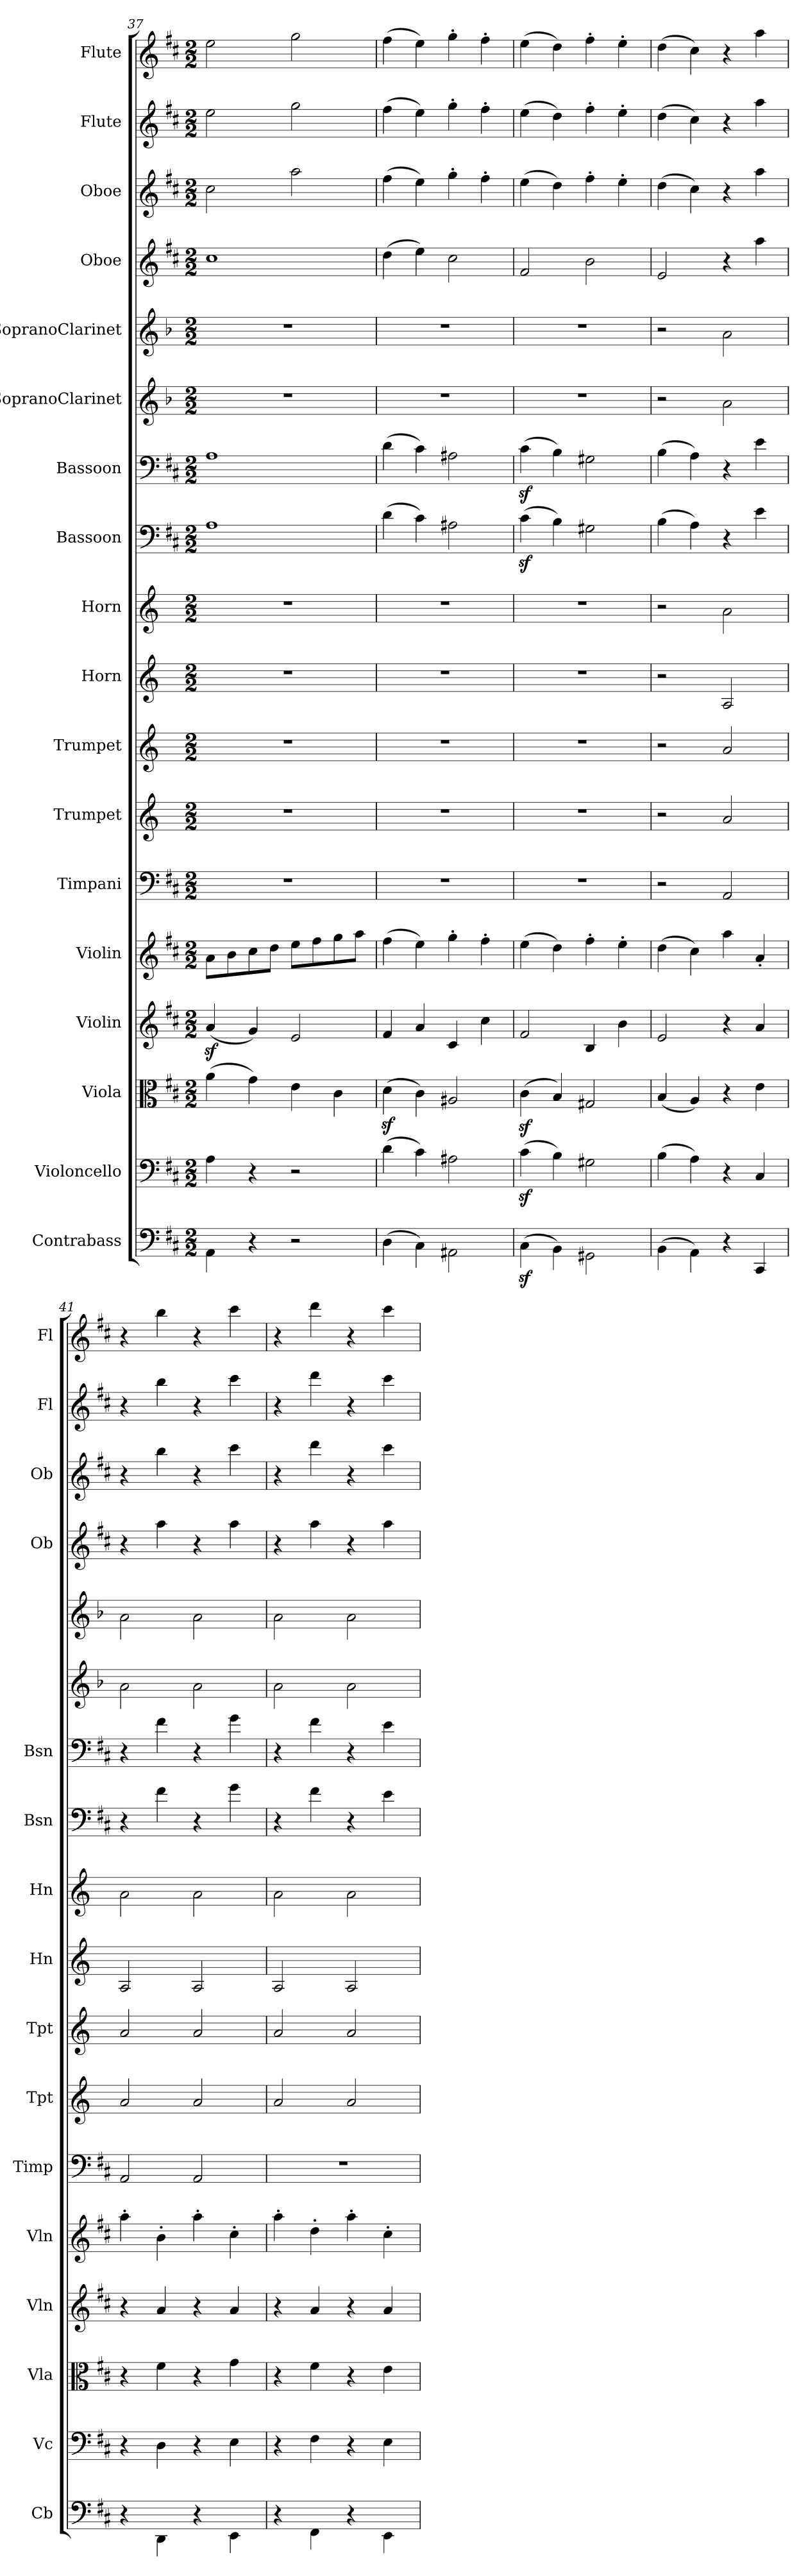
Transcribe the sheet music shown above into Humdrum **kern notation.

**kern	**kern	**kern	**kern	**kern	**kern	**kern	**kern	**kern	**kern	**kern	**kern	**kern	**kern	**kern	**kern	**kern	**kern
*part18	*part17	*part16	*part15	*part14	*part13	*part12	*part11	*part10	*part9	*part8	*part7	*part6	*part5	*part4	*part3	*part2	*part1
*staff18	*staff17	*staff16	*staff15	*staff14	*staff13	*staff12	*staff11	*staff10	*staff9	*staff8	*staff7	*staff6	*staff5	*staff4	*staff3	*staff2	*staff1
*I"Contrabass	*I"Violoncello	*I"Viola	*I"Violin	*I"Violin	*I"Timpani	*I"Trumpet	*I"Trumpet	*I"Horn	*I"Horn	*I"Bassoon	*I"Bassoon	*I"SopranoClarinet	*I"SopranoClarinet	*I"Oboe	*I"Oboe	*I"Flute	*I"Flute
*I'Cb	*I'Vc	*I'Vla	*I'Vln	*I'Vln	*I'Timp	*I'Tpt	*I'Tpt	*I'Hn	*I'Hn	*I'Bsn	*I'Bsn	*	*	*I'Ob	*I'Ob	*I'Fl	*I'Fl
*clefF4	*clefF4	*clefC3	*clefG2	*clefG2	*clefF4	*clefG2	*clefG2	*clefG2	*clefG2	*clefF4	*clefF4	*clefG2	*clefG2	*clefG2	*clefG2	*clefG2	*clefG2
*k[f#c#]	*k[f#c#]	*k[f#c#]	*k[f#c#]	*k[f#c#]	*k[f#c#]	*k[]	*k[]	*k[]	*k[]	*k[f#c#]	*k[f#c#]	*k[b-]	*k[b-]	*k[f#c#]	*k[f#c#]	*k[f#c#]	*k[f#c#]
*M2/2	*M2/2	*M2/2	*M2/2	*M2/2	*M2/2	*M2/2	*M2/2	*M2/2	*M2/2	*M2/2	*M2/2	*M2/2	*M2/2	*M2/2	*M2/2	*M2/2	*M2/2
=37	=37	=37	=37	=37	=37	=37	=37	=37	=37	=37	=37	=37	=37	=37	=37	=37	=37
4AA\	4A\	(4a\	(4az/	8a\L	1r	1r	1r	1r	1r	1A\	1A\	1r	1r	1cc#\	2cc#\	2ee\	2ee\
.	.	.	.	8b\	.	.	.	.	.	.	.	.	.	.	.	.	.
4r	4r	4g\)	4g/)	8cc#\	.	.	.	.	.	.	.	.	.	.	.	.	.
.	.	.	.	8dd\J	.	.	.	.	.	.	.	.	.	.	.	.	.
2r	2r	4e\	2e/	8ee\L	.	.	.	.	.	.	.	.	.	.	2aa\	2gg\	2gg\
.	.	.	.	8ff#\	.	.	.	.	.	.	.	.	.	.	.	.	.
.	.	4c#\	.	8gg\	.	.	.	.	.	.	.	.	.	.	.	.	.
.	.	.	.	8aa\J	.	.	.	.	.	.	.	.	.	.	.	.	.
=38	=38	=38	=38	=38	=38	=38	=38	=38	=38	=38	=38	=38	=38	=38	=38	=38	=38
(4D\	(4d\	(4dz\	4f#/	(4ff#\	1r	1r	1r	1r	1r	(4d\	(4d\	1r	1r	(4dd\	(4ff#\	(4ff#\	(4ff#\
4C#\)	4c#\)	4c#\)	4a/	4ee\)	.	.	.	.	.	4c#\)	4c#\)	.	.	4ee\)	4ee\)	4ee\)	4ee\)
2AA#X\	2A#X\	2A#X/	4c#/	4gg'\	.	.	.	.	.	2A#X\	2A#X\	.	.	2cc#\	4gg'\	4gg'\	4gg'\
.	.	.	4cc#\	4ff#'\	.	.	.	.	.	.	.	.	.	.	4ff#'\	4ff#'\	4ff#'\
=39	=39	=39	=39	=39	=39	=39	=39	=39	=39	=39	=39	=39	=39	=39	=39	=39	=39
(4C#z\	(4c#z\	(4c#z\	2f#/	(4ee\	1r	1r	1r	1r	1r	(4c#z\	(4c#z\	1r	1r	2f#/	(4ee\	(4ee\	(4ee\
4BB\)	4B\)	4B/)	.	4dd\)	.	.	.	.	.	4B\)	4B\)	.	.	.	4dd\)	4dd\)	4dd\)
2GG#X\	2G#X\	2G#X/	4B/	4ff#'\	.	.	.	.	.	2G#X\	2G#X\	.	.	2b\	4ff#'\	4ff#'\	4ff#'\
.	.	.	4b\	4ee'\	.	.	.	.	.	.	.	.	.	.	4ee'\	4ee'\	4ee'\
=40	=40	=40	=40	=40	=40	=40	=40	=40	=40	=40	=40	=40	=40	=40	=40	=40	=40
(4BB\	(4B\	(4B/	2e/	(4dd\	2r	2r	2r	2r	2r	(4B\	(4B\	2r	2r	2e/	(4dd\	(4dd\	(4dd\
4AA\)	4A\)	4A/)	.	4cc#\)	.	.	.	.	.	4A\)	4A\)	.	.	.	4cc#\)	4cc#\)	4cc#\)
4r	4r	4r	4r	4aa\	2AA/	2a/	2a/	2A/	2a\	4r	4r	2a\	2a\	4r	4r	4r	4r
4CC#/	4C#/	4e\	4a/	4a'/	.	.	.	.	.	4e\	4e\	.	.	4aa\	4aa\	4aa\	4aa\
=41	=41	=41	=41	=41	=41	=41	=41	=41	=41	=41	=41	=41	=41	=41	=41	=41	=41
4r	4r	4r	4r	4aa'\	2AA/	2a/	2a/	2A/	2a\	4r	4r	2a\	2a\	4r	4r	4r	4r
4DD\	4D\	4f#\	4a/	4b'\	.	.	.	.	.	4f#\	4f#\	.	.	4aa\	4bb\	4bb\	4bb\
4r	4r	4r	4r	4aa'\	2AA/	2a/	2a/	2A/	2a\	4r	4r	2a\	2a\	4r	4r	4r	4r
4EE\	4E\	4g\	4a/	4cc#'\	.	.	.	.	.	4g\	4g\	.	.	4aa\	4ccc#\	4ccc#\	4ccc#\
=42	=42	=42	=42	=42	=42	=42	=42	=42	=42	=42	=42	=42	=42	=42	=42	=42	=42
4r	4r	4r	4r	4aa'\	1r	2a/	2a/	2A/	2a\	4r	4r	2a\	2a\	4r	4r	4r	4r
4FF#\	4F#\	4f#\	4a/	4dd'\	.	.	.	.	.	4f#\	4f#\	.	.	4aa\	4ddd\	4ddd\	4ddd\
4r	4r	4r	4r	4aa'\	.	2a/	2a/	2A/	2a\	4r	4r	2a\	2a\	4r	4r	4r	4r
4EE\	4E\	4e\	4a/	4cc#'\	.	.	.	.	.	4e\	4e\	.	.	4aa\	4ccc#\	4ccc#\	4ccc#\
=	=	=	=	=	=	=	=	=	=	=	=	=	=	=	=	=	=
*-	*-	*-	*-	*-	*-	*-	*-	*-	*-	*-	*-	*-	*-	*-	*-	*-	*-
